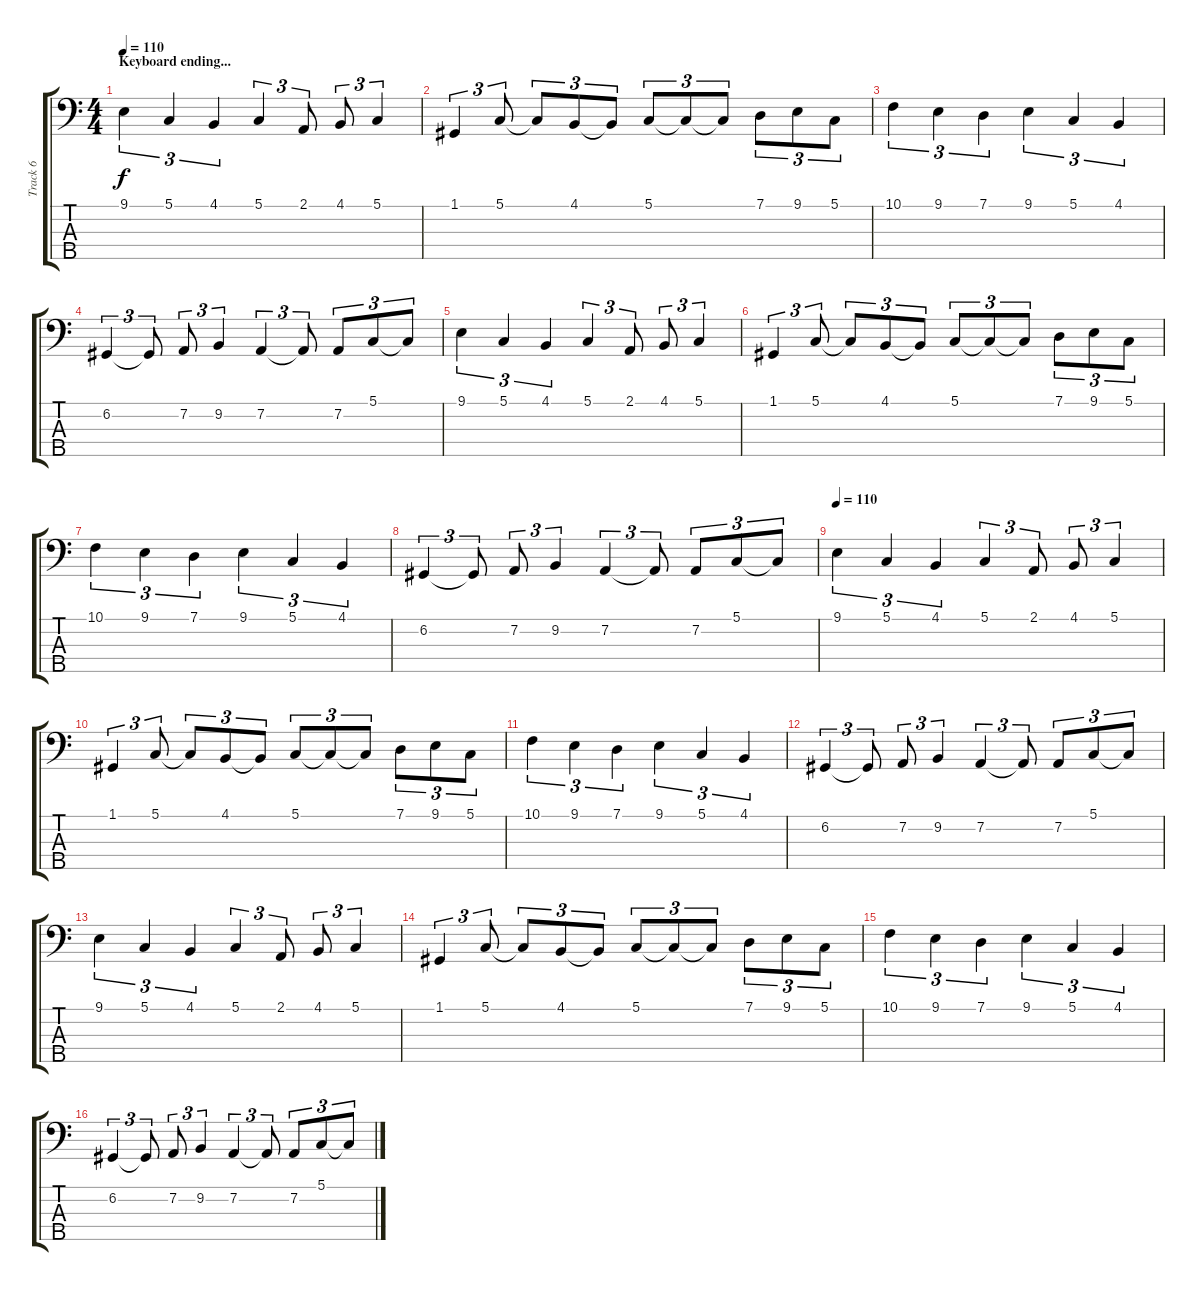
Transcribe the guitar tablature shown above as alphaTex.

\track ("Track 6" "Track 6") {instrument acousticgrandpiano}
\staff {score tabs}
\tuning (G2 D2 A1 E1 B0) {hide}
\ts (4 4)
\section ("" "Keyboard ending...")
\tempo 110
\clef f4
\ks c
9.1.4{tu (3 2) dy f instrument harpsichord} 5.1.4{tu (3 2)} 4.1.4{tu (3 2)} 5.1.4{tu (3 2)} 2.1.8{tu (3 2)} 4.1.8{tu (3 2)} 5.1.4{tu (3 2)} |
1.1.4{tu (3 2)} 5.1.8{tu (3 2)} 5.1{t}.8{tu (3 2)} 4.1.8{tu (3 2)} 4.1{t}.8{tu (3 2)} 5.1.8{tu (3 2)} 5.1{t}.8{tu (3 2)} 5.1{t}.8{tu (3 2)} 7.1.8{tu (3 2)} 9.1.8{tu (3 2)} 5.1.8{tu (3 2)} |
10.1.4{tu (3 2)} 9.1.4{tu (3 2)} 7.1.4{tu (3 2)} 9.1.4{tu (3 2)} 5.1.4{tu (3 2)} 4.1.4{tu (3 2)} |
6.2.4{tu (3 2)} 6.2{t}.8{tu (3 2)} 7.2.8{tu (3 2)} 9.2.4{tu (3 2)} 7.2.4{tu (3 2)} 7.2{t}.8{tu (3 2)} 7.2.8{tu (3 2)} 5.1.8{tu (3 2)} 5.1{t}.8{tu (3 2)} |
9.1.4{tu (3 2) instrument harpsichord} 5.1.4{tu (3 2)} 4.1.4{tu (3 2)} 5.1.4{tu (3 2)} 2.1.8{tu (3 2)} 4.1.8{tu (3 2)} 5.1.4{tu (3 2)} |
1.1.4{tu (3 2)} 5.1.8{tu (3 2)} 5.1{t}.8{tu (3 2)} 4.1.8{tu (3 2)} 4.1{t}.8{tu (3 2)} 5.1.8{tu (3 2)} 5.1{t}.8{tu (3 2)} 5.1{t}.8{tu (3 2)} 7.1.8{tu (3 2)} 9.1.8{tu (3 2)} 5.1.8{tu (3 2)} |
10.1.4{tu (3 2)} 9.1.4{tu (3 2)} 7.1.4{tu (3 2)} 9.1.4{tu (3 2)} 5.1.4{tu (3 2)} 4.1.4{tu (3 2)} |
6.2.4{tu (3 2)} 6.2{t}.8{tu (3 2)} 7.2.8{tu (3 2)} 9.2.4{tu (3 2)} 7.2.4{tu (3 2)} 7.2{t}.8{tu (3 2)} 7.2.8{tu (3 2)} 5.1.8{tu (3 2)} 5.1{t}.8{tu (3 2)} |
\tempo 110
9.1.4{tu (3 2) instrument harpsichord} 5.1.4{tu (3 2)} 4.1.4{tu (3 2)} 5.1.4{tu (3 2)} 2.1.8{tu (3 2)} 4.1.8{tu (3 2)} 5.1.4{tu (3 2)} |
1.1.4{tu (3 2)} 5.1.8{tu (3 2)} 5.1{t}.8{tu (3 2)} 4.1.8{tu (3 2)} 4.1{t}.8{tu (3 2)} 5.1.8{tu (3 2)} 5.1{t}.8{tu (3 2)} 5.1{t}.8{tu (3 2)} 7.1.8{tu (3 2)} 9.1.8{tu (3 2)} 5.1.8{tu (3 2)} |
10.1.4{tu (3 2)} 9.1.4{tu (3 2)} 7.1.4{tu (3 2)} 9.1.4{tu (3 2)} 5.1.4{tu (3 2)} 4.1.4{tu (3 2)} |
6.2.4{tu (3 2)} 6.2{t}.8{tu (3 2)} 7.2.8{tu (3 2)} 9.2.4{tu (3 2)} 7.2.4{tu (3 2)} 7.2{t}.8{tu (3 2)} 7.2.8{tu (3 2)} 5.1.8{tu (3 2)} 5.1{t}.8{tu (3 2)} |
9.1.4{tu (3 2) instrument harpsichord} 5.1.4{tu (3 2)} 4.1.4{tu (3 2)} 5.1.4{tu (3 2)} 2.1.8{tu (3 2)} 4.1.8{tu (3 2)} 5.1.4{tu (3 2)} |
1.1.4{tu (3 2)} 5.1.8{tu (3 2)} 5.1{t}.8{tu (3 2)} 4.1.8{tu (3 2)} 4.1{t}.8{tu (3 2)} 5.1.8{tu (3 2)} 5.1{t}.8{tu (3 2)} 5.1{t}.8{tu (3 2)} 7.1.8{tu (3 2)} 9.1.8{tu (3 2)} 5.1.8{tu (3 2)} |
10.1.4{tu (3 2)} 9.1.4{tu (3 2)} 7.1.4{tu (3 2)} 9.1.4{tu (3 2)} 5.1.4{tu (3 2)} 4.1.4{tu (3 2)} |
6.2.4{tu (3 2)} 6.2{t}.8{tu (3 2)} 7.2.8{tu (3 2)} 9.2.4{tu (3 2)} 7.2.4{tu (3 2)} 7.2{t}.8{tu (3 2)} 7.2.8{tu (3 2)} 5.1.8{tu (3 2)} 5.1{t}.8{tu (3 2)}
